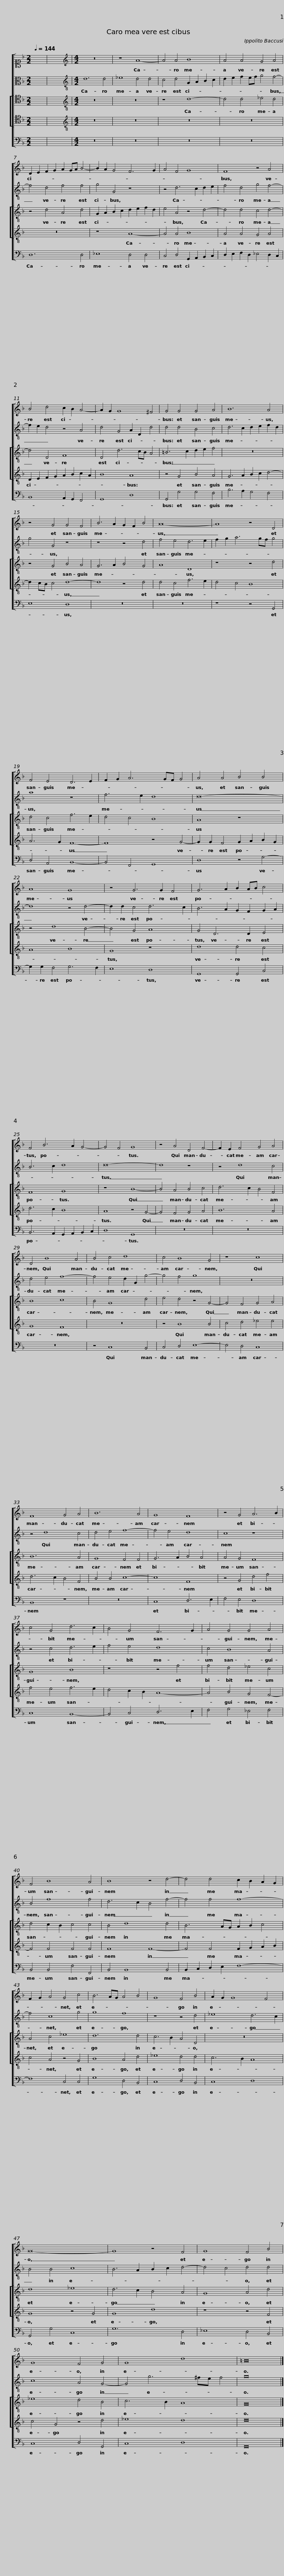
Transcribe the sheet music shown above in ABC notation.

X:1
%%score [ 1 2 [ 3 4 ] 5 ]
L:1/8
Q:1/4=144
M:2/2
I:linebreak $
K:F
V:1 alto1
V:2 alto
V:3 tenor
V:4 tenor
V:5 bass
V:1
 x8 | x8 |[M:4/2][K:treble] z16 | z8 A8- | A4 A4 B8 | %5
 A4 A4 G4 A4 |$ D2 E2 F2 G2 A2 GA B4- | B2 A2 G4 F6 G2 | A4 F4 G8 | F8 z4 A4 | %10
 B4 d4 c2 B2 A4- |$ A2 G2 G8 ^F4 | G4 G4 G4 A4 | B12 A4 | z4 G4 G4 F4 | %15
 B6 A2 G2 F2 B4 |$ A16- | A8 z4 D4 | F4 E4 D6 E2 | F2 G2 A6 GF G4 | %20
 A4 A4 B4 B4 |$ A8 G8 | z4 G6 G2 F4 | G6 A2 B2 AB c4 | F4 B6 A2 G4- | %25
 G4 F4 G8 |$ z4 A4 D4 F4- | F2 E2 F4 G4 A4 | D4 B8 A4 | B4 c4 d8 | %30
 c4 B8 G4 |$ z8 c8 | F8 G4 A4 | B12 A4 | G8 F8 | %35
 z4 G4 A6 B2 |$ c4 G4 d6 c2 | B4 G4 F6 G2 | A4 G4 G4 A4 | F4 B8 A4 | %40
 B8 z4 d4- |$ d4 d4 c2 B2 A2 G2 | F2 G2 A4 G4 c4 | B6 AG A4 B4 | G8 F4 B4 | %45
 A2 G2 G8 F4 |$ G16- | G8 z4 F4 | G8 F4 B4 | G8 F4 G4 | %50
 G8 d8 | =B16 |] %52
V:2
 x8 | x8 |[M:4/2][K:treble-8] d12 d4 | _e8 d4 d4 | c4 d4 G2 A2 B2 c2 | %5
 d2 e2 f2 ef g4 f4- |$ f4 d4 f4 f4 | g4 G4 z8 | z4 d6 c2 d2 e2 | f4 d4 g4 f4- | %10
 f2 e2 d4 z4 A4 |$ d4 G4 A2 D2 d4 | d4 d4 B4 c4 | d6 c2 d2 e2 f2 d2 | g4 G4 z8 | %15
 z8 z4 d4 |$ f4 e4 d6 e2 | f2 g2 a6 gf g4 | a8 z8 | f6 e2 d8 | %20
 d16- |$ d8 z4 d4- | d2 d2 c4 d6 c2 | B6 A2 G2 F2 G2 A2 | B6 c2 d8 | %25
 d16- |$ d8 z8 | z4 d8 c4 | d4 e4 f8- | f4 e4 d2 G2 g4- | %30
 g4 f4 g8 |$ z16 | z4 d8 c4 | d4 e4 f8- | f4 e4 d8 | %35
 c8 z8 |$ z4 c4 d6 e2 | f4 e4 d8 | c4 B8 A4 | B4 f8 f4 | %40
 d6 c2 B4 f4- |$ f4 f4 f8- | f4 c8 g4 | g8 f8 | z8 z4 d4 | %45
 _e8 d6 c2 |$ B4 B4 c8 | B6 A2 B2 c2 d4- | d4 c4 d4 d4 | c8 A4 G4- | %50
 G4 g6 ^fe f4 | g16 |] %52
V:3
 x8 | x8 |[M:4/2][K:treble-8] z16 | z16 | z8 d8- | %5
 d4 d4 _e4 d4 |$ z4 d4 A4 d4 | G2 A2 B2 c2 d2 e2 f2 d2 | e4 A4 z4 d4- | d4 d4 c4 d4- | %10
 d4 D4 F8 |$ D4 d6 cB A4 | =B6 c2 d2 e2 f4 | z16 | z4 G4 B4 A4 | %15
 G6 A2 B4 G4 |$ A8 D8 | z8 z4 d4 | d4 c4 f6 e2 | d4 c4 B8 | %20
 A8 z8 |$ z4 d8 B4- | B4 G4 A8 | G4 D6 D2 E4 | F8 G8 | %25
 z8 B8- |$ B4 A4 B4 c4 | d6 c2 B4 F4 | B8 c8 | B4 G8 d4 | %30
 e4 d4 z4 G4- |$ G4 F4 G4 A4 | B12 A4 | G8 F4 F4 | G6 A2 B4 A4 | %35
 A4 G4 F8 |$ G8 B8 | z8 z4 f4 | f4 d4 _e4 c4 | d4 c2 B2 c4 c4 | %40
 B4 d8 d4 |$ B6 AG A2 B2 c4 | A4 c4 _e8 | d12 d4 | c6 B2 A4 D4 | %45
 z16 |$ d8 _e8 | d6 c2 B4 A4 | G8 A4 d4 | _e8 d4 B4 | %50
 c6 B2 A8 | G16 |] %52
V:4
 x8 | x8 |[M:4/2][K:treble-8] z16 | z16 | z16 | %5
 z16 |$ z16 | z8 A8- | A4 A4 B8 | A4 A4 G4 A4 | %10
 D2 E2 F2 G2 A2 B2 c2 A2 |$ B8 A8 | z4 G4 B4 A4 | G6 A2 B2 c2 d4- | d2 cB c4 d8- | %15
 d8 z4 d4 |$ d4 c4 f6 e2 | d4 c4 B8 | A6 G2 F8- | F8 z4 G4- | %20
 G2 G2 F4 G2 A2 B2 G2 |$ A8 B8 | G8 z8 | d8 d4 c4 | d6 c2 B8 | %25
 A8 z4 G4- |$ G4 F4 G4 A4 | B12 A4 | G8 F8 | z16 | %30
 z4 B8 B4 |$ c4 d4 _e4 e4 | d6 c2 B4 F4 | B4 B4 c8- | c8 F8 | %35
 z4 G4 d4 f4 |$ f4 e4 f6 e2 | d4 c2 B2 A8- | A4 B4 G4 F4- | F4 F4 F4 F4 | %40
 F8 F8- |$ F4 F4 F2 G2 A2 B2 | c4 A4 z4 G4 | B8 A4 d4 | _e8 d4 d4 | %45
 c6 B2 A8 |$ G8 z4 G4 | G8 d8 | z8 z4 F4 | c4 G4 z4 d4 | %50
 _e8 d8 | d16 |] %52
V:5
 x8 | x8 |[M:4/2] z16 | z16 | z16 | %5
 z16 |$ D,12 D,4 | _E,8 D,4 D,4 | C,4 D,4 G,,2 A,,2 B,,2 C,2 | D,2 E,2 F,2 D,2 _E,4 D,2 C,2 | %10
 B,,8 A,,2 G,,2 F,,4 |$ G,,8 D,8 | G,,4 G,4 G,4 F,4 | B,6 A,2 G,4 F,4 | E,8 D,8 | %15
 z16 |$ z16 | z8 z4 G,,4 | D,4 A,,4 B,,8- | B,,4 F,,4 G,,8 | %20
 D,8 z4 G,4- |$ G,2 G,2 F,4 G,6 F,2 | E,8 D,8 | G,,8 G,,4 C,4 | B,,6 A,,2 G,,2 A,,2 B,,2 C,2 | %25
 D,8 G,,8 |$ z16 | z16 | z16 | z4 C,8 B,,4 | %30
 C,4 D,4 E,8- |$ E,4 D,4 C,8 | B,,8 z8 | z16 | C,8 D,6 E,2 | %35
 F,4 E,4 D,8 |$ C,8 B,,8- | B,,4 C,4 D,6 E,2 | F,4 G,4 _E,4 F,4 | B,,4 B,,4 F,4 F,,4 | %40
 B,,4 B,,8 B,,4 |$ B,,2 C,2 D,2 E,2 F,8- | F,8 C,4 C,4 | G,8 D,4 B,,4 | C,8 D,4 B,,4 | %45
 C,8 D,8 |$ G,,4 G,4 C,8 | G,12 D,4 | _E,8 D,4 B,,4 | C,8 D,4 G,,4 | %50
 C,8 D,8 | G,,16 |] %52
